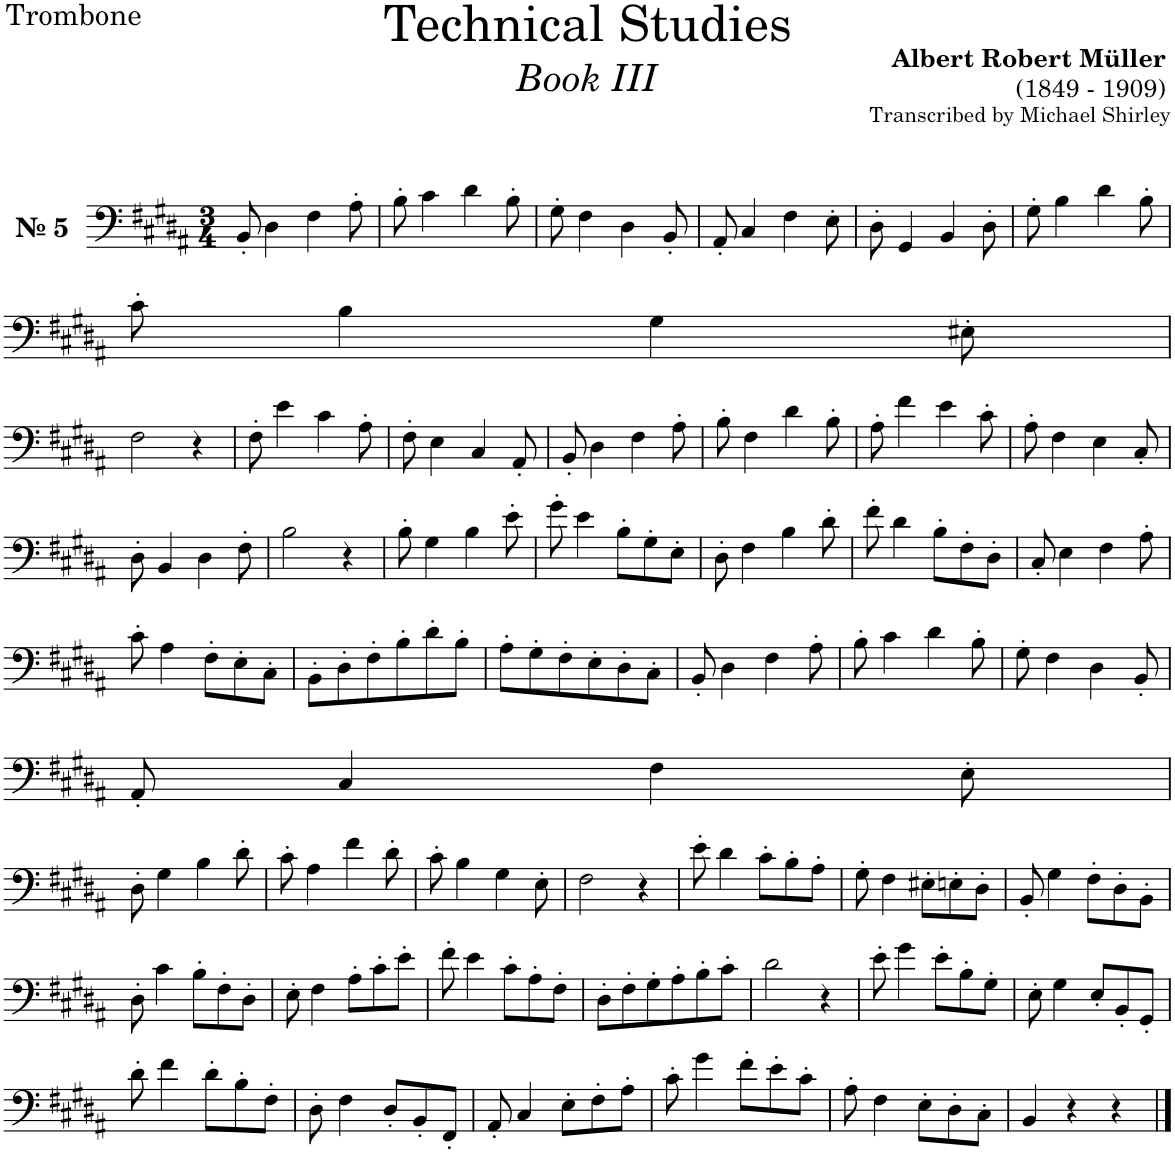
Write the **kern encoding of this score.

**kern
*part1
*staff1
*I"Trombone
*I'Tbn.
*clefF4
*k[f#c#g#d#a#]
*M3/4
=1
!LO:TX:a:B:t=№ 5
8BB'/
4D#\
4F#\
8A#'\
=2
8B'\
4c#\
4d#\
8B'\
=3
8G#'\
4F#\
4D#\
8BB'/
=4
8AA#'/
4C#/
4F#\
8E'\
=5
8D#'\
4GG#/
4BB/
8D#'\
=6
8G#'\
4B\
4d#\
8B'\
!!LO:LB:g=z
=7
8c#'\
4B\
4G#\
8E#X'\
!!LO:LB:g=z
=8
2F#\
4r
=9
8F#'\
4e\
4c#\
8A#'\
=10
8F#'\
4E\
4C#/
8AA#'/
=11
8BB'/
4D#\
4F#\
8A#'\
=12
8B'\
4F#\
4d#\
8B'\
=13
8A#'\
4f#\
4e\
8c#'\
=14
8A#'\
4F#\
4E\
8C#'/
!!LO:LB:g=z
=15
8D#'\
4BB/
4D#\
8F#'\
=16
2B\
4r
=17
8B'\
4G#\
4B\
8e'\
=18
8g#'\
4e\
8B'\L
8G#'\
8E'\J
=19
8D#'\
4F#\
4B\
8d#'\
=20
8f#'\
4d#\
8B'\L
8F#'\
8D#'\J
=21
8C#'/
4E\
4F#\
8A#'\
!!LO:LB:g=z
=22
8c#'\
4A#\
8F#'\L
8E'\
8C#'\J
=23
8BB'\L
8D#'\
8F#'\
8B'\
8d#'\
8B'\J
=24
8A#'\L
8G#'\
8F#'\
8E'\
8D#'\
8C#'\J
=25
8BB'/
4D#\
4F#\
8A#'\
=26
8B'\
4c#\
4d#\
8B'\
=27
8G#'\
4F#\
4D#\
8BB'/
!!LO:LB:g=z
=28
8AA#'/
4C#/
4F#\
8E'\
!!LO:LB:g=z
=29
8D#'\
4G#\
4B\
8d#'\
=30
8c#'\
4A#\
4f#\
8d#'\
=31
8c#'\
4B\
4G#\
8E'\
=32
2F#\
4r
=33
8e'\
4d#\
8c#'\L
8B'\
8A#'\J
=34
8G#'\
4F#\
8E#X'\L
8En'\
8D#'\J
=35
8BB'/
4G#\
8F#'\L
8D#'\
8BB'\J
!!LO:LB:g=z
=36
8D#'\
4c#\
8B'\L
8F#'\
8D#'\J
=37
8E'\
4F#\
8A#'\L
8c#'\
8e'\J
=38
8f#'\
4e\
8c#'\L
8A#'\
8F#'\J
=39
8D#'\L
8F#'\
8G#'\
8A#'\
8B'\
8c#'\J
=40
2d#\
4r
=41
8e'\
4g#\
8e'\L
8B'\
8G#'\J
=42
8E'\
4G#\
8E'/L
8BB'/
8GG#'/J
!!LO:LB:g=z
=43
8d#'\
4f#\
8d#'\L
8B'\
8F#'\J
=44
8D#'\
4F#\
8D#'/L
8BB'/
8FF#'/J
=45
8AA#'/
4C#/
8E'\L
8F#'\
8A#'\J
=46
8c#'\
4g#\
8f#'\L
8e'\
8c#'\J
=47
8A#'\
4F#\
8E'\L
8D#'\
8C#'\J
=48
4BB/
4r
4r
==
*-
